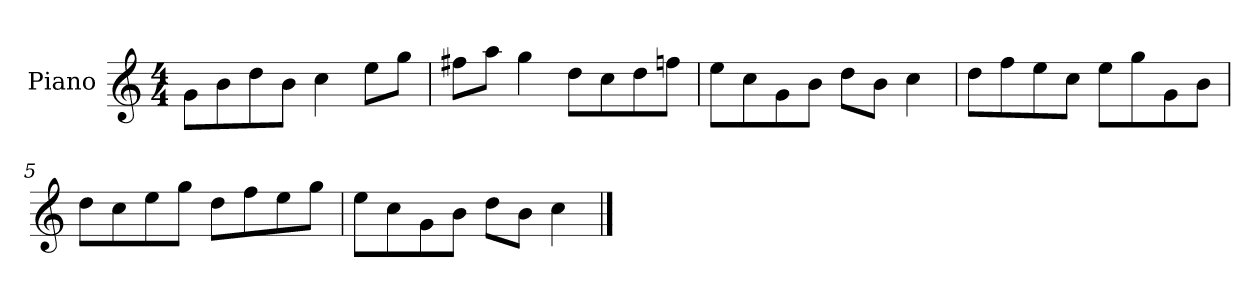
**kern
*part1
*staff1
*I"Piano
*I'P-no
*clefG2
*k[]
*M4/4
*MM90
=1
8g\L
8b\
8dd\
8b\J
4cc\
8ee\L
8gg\J
=2
8ff#X\L
8aa\J
4gg\
8dd\L
8cc\
8dd\
8ffn\J
=3
8ee\L
8cc\
8g\
8b\J
8dd\L
8b\J
4cc\
=4
8dd\L
8ff\
8ee\
8cc\J
8ee\L
8gg\
8g\
8b\J
=5
8dd\L
8cc\
8ee\
8gg\J
8dd\L
8ff\
8ee\
8gg\J
!!LO:LB:g=z
=6
8ee\L
8cc\
8g\
8b\J
8dd\L
8b\J
4cc\
==
*-
